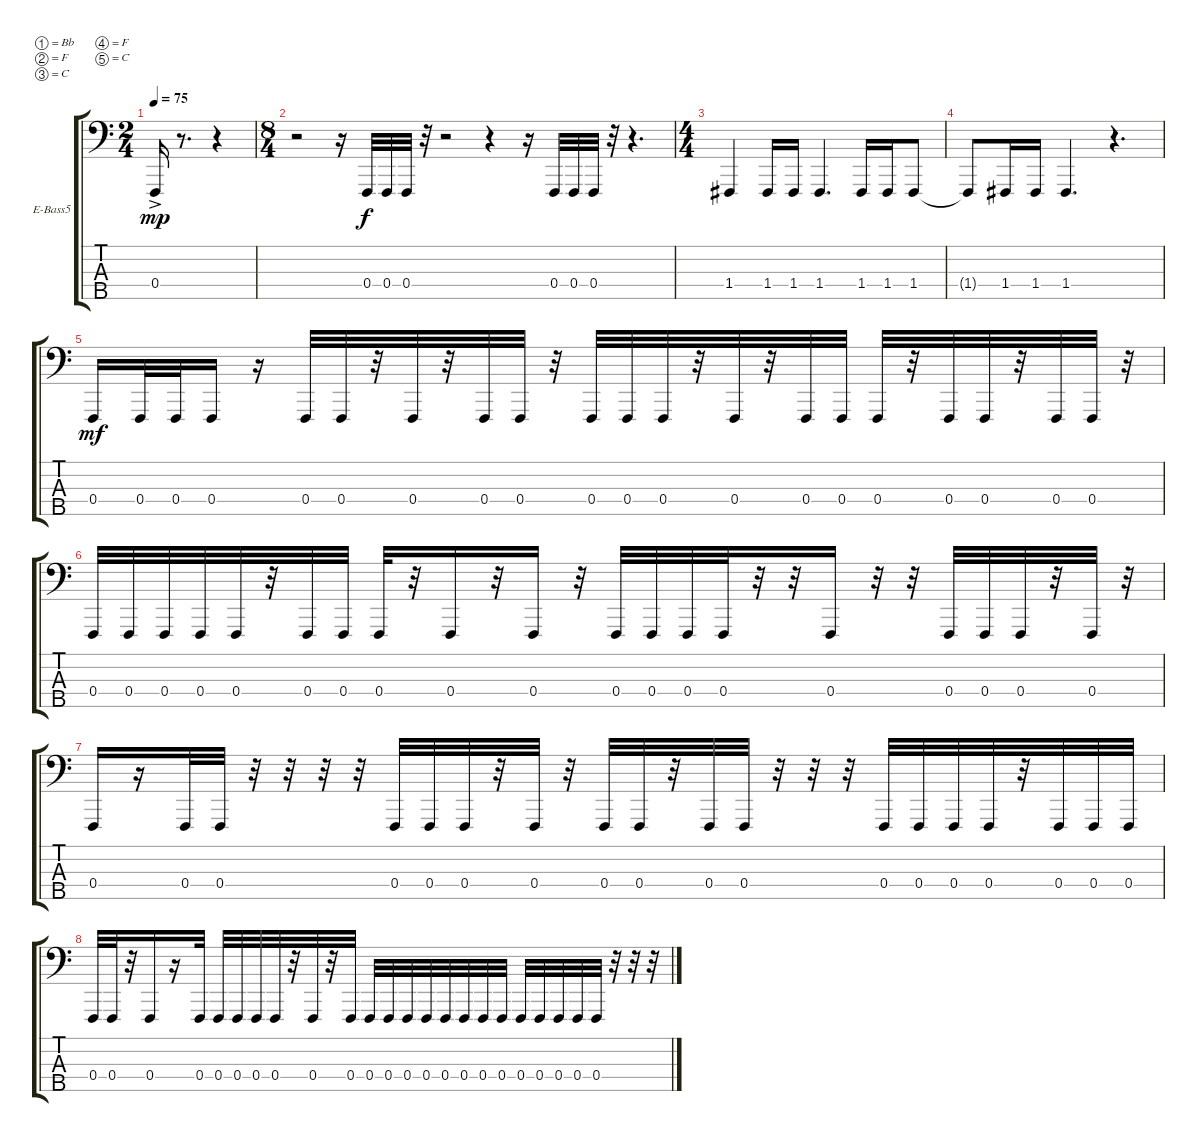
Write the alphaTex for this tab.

\bracketExtendMode groupsimilarinstruments
\firstSystemTrackNameOrientation horizontal
\otherSystemsTrackNameOrientation horizontal
\track ("bass" "E-Bass5") {instrument electricbassfinger}
\staff {score tabs}
\tuning (Bb1 F1 C1 F0 C0)
\ts (2 4)
\beaming (8 2 2 2 2)
\tempo 75
\clef f4
\ks c
0.4{ac}.16{dy mp} r.8{d} r.4 |
\ts (8 4)
\beaming (8 2 2 2 10)
r.2 r.16 0.4.32{dy f} 0.4.32 0.4.32 r.32 r.2 r.4 r.16 0.4.32 0.4.32 0.4.32 r.32 r.4{d} |
\ts (4 4)
\beaming (8 2 2 2 2)
1.4.4 1.4.16 1.4.16 1.4.4{d} 1.4.16 1.4.16 1.4.8 |
1.4{t}.8 1.4.16 1.4.16 1.4.4{d} r.4{d} |
0.4.16{dy mf} 0.4.32 0.4.32 0.4.16 r.16 0.4.32 0.4.32 r.32 0.4.32 r.32 0.4.32 0.4.32 r.32 0.4.32 0.4.32 0.4.32 r.32 0.4.32 r.32 0.4.32 0.4.32 0.4.32 r.32 0.4.32 0.4.32 r.32 0.4.32 0.4.32 r.32 |
0.4.32 0.4.32 0.4.32 0.4.32 0.4.32 r.32 0.4.32 0.4.32 0.4.32 r.32 0.4.16 r.32 0.4.16 r.32 0.4.32 0.4.32 0.4.32 0.4.32 r.32 r.32 0.4.16 r.32 r.32 0.4.32 0.4.32 0.4.32 r.32 0.4.32 r.32 |
0.4.16 r.16 0.4.32 0.4.32 r.32 r.32 r.32 r.32 0.4.32 0.4.32 0.4.32 r.32 0.4.32 r.32 0.4.32 0.4.32 r.32 0.4.32 0.4.32 r.32 r.32 r.32 0.4.32 0.4.32 0.4.32 0.4.32 r.32 0.4.32 0.4.32 0.4.32 |
0.4.32 0.4.32 r.32 0.4.16 r.16 0.4.32 0.4.32 0.4.32 0.4.32 0.4.32 r.32 0.4.32 r.32 0.4.32 0.4.32 0.4.32 0.4.32 0.4.32 0.4.32 0.4.32 0.4.32 0.4.32 0.4.32 0.4.32 0.4.32 0.4.32 0.4.32 r.32 r.32 r.32
